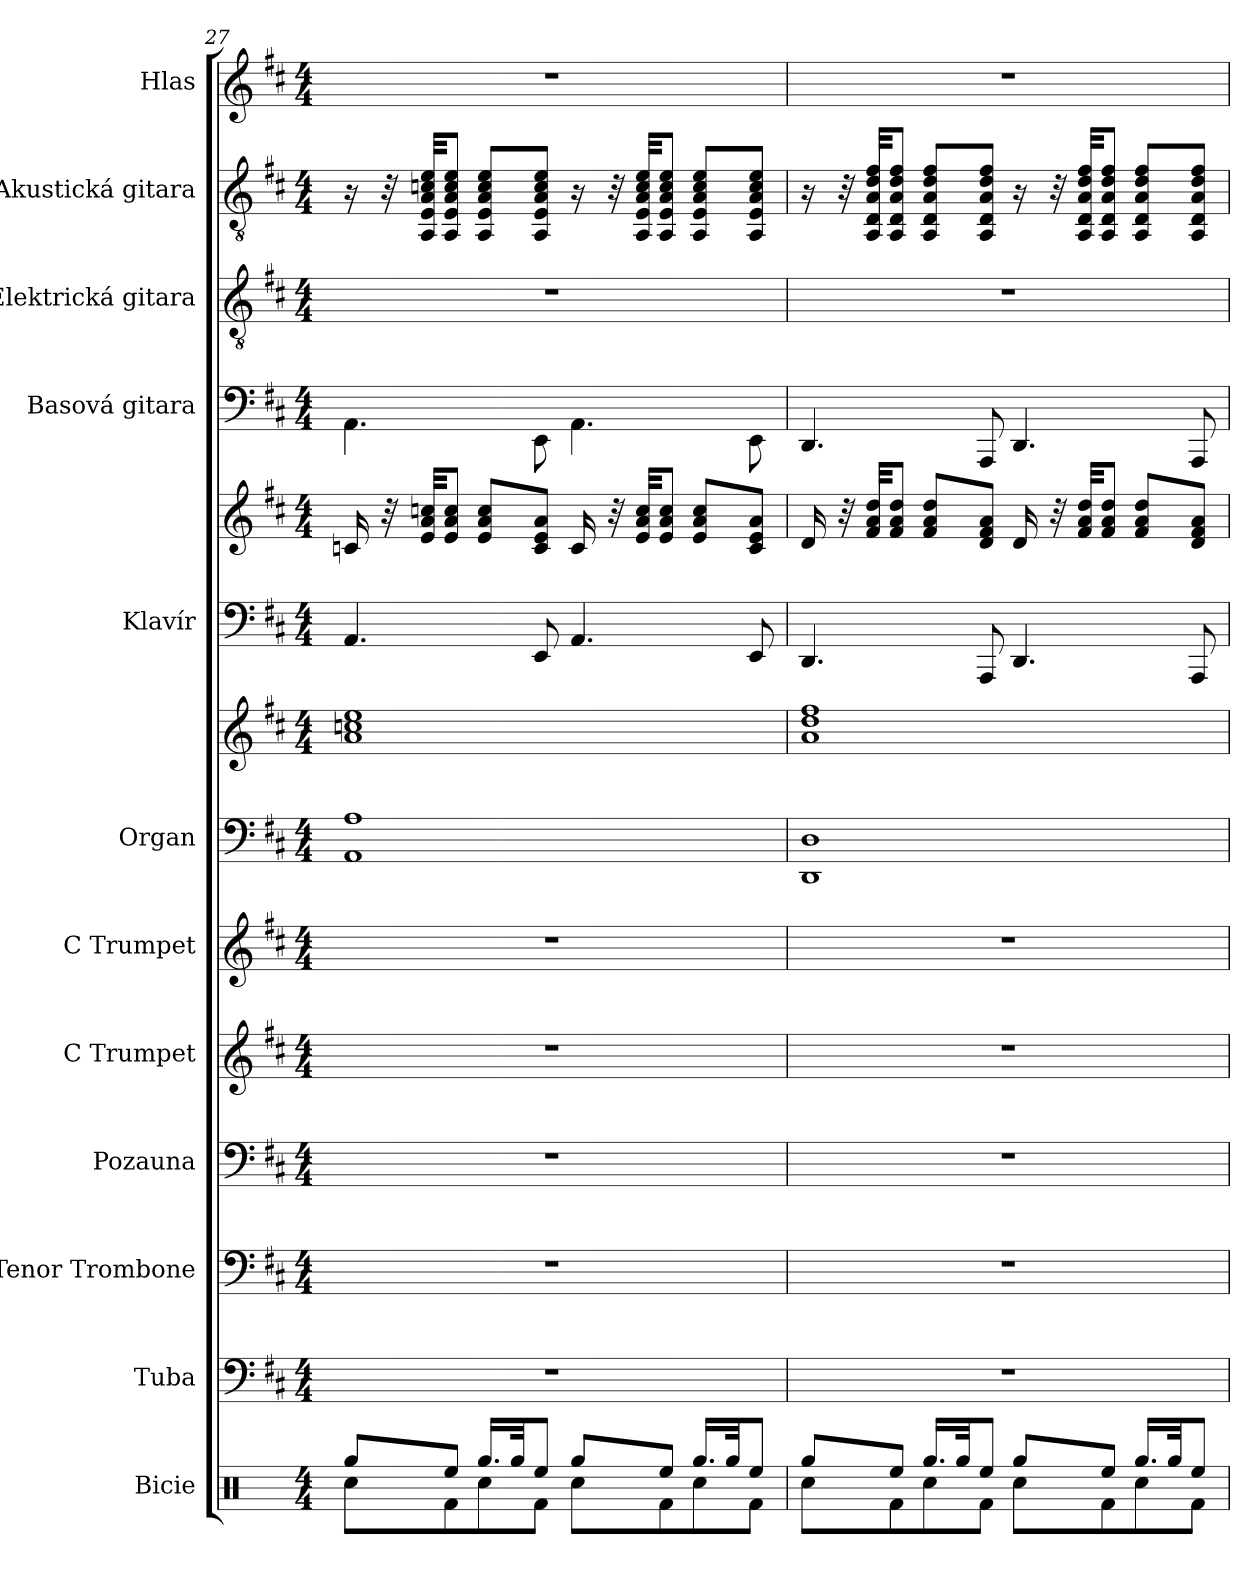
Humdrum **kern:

**kern	**kern	**kern	**kern	**kern	**kern	**kern	**kern	**kern	**kern	**kern	**kern	**kern	**kern
*part12	*part11	*part10	*part9	*part8	*part7	*part6	*part6	*part5	*part5	*part4	*part3	*part2	*part1
*staff14	*staff13	*staff12	*staff11	*staff10	*staff9	*staff8	*staff7	*staff6	*staff5	*staff4	*staff3	*staff2	*staff1
*I"Bicie	*I"Tuba	*I"Tenor Trombone	*I"Pozauna	*I"C Trumpet	*I"C Trumpet	*I"Organ	*	*I"Klavír	*	*I"Basová gitara	*I"Elektrická gitara	*I"Akustická gitara	*I"Hlas
*	*I'Tba.	*I'T. Tbn.	*	*I'C Tpt.	*I'C Tpt.	*I'Org.	*	*I'Kl.	*	*	*	*	*I'Hl.
*clefX	*clefF4	*clefF4	*clefF4	*clefG2	*clefG2	*clefF4	*clefG2	*clefF4	*clefG2	*	*clefGv2	*clefGv2	*clefG2
*	*	*	*	*	*	*	*	*	*	*ITrd7c12	*	*	*
*k[]	*k[f#c#]	*k[f#c#]	*k[f#c#]	*k[f#c#]	*k[f#c#]	*k[f#c#]	*k[f#c#]	*k[f#c#]	*k[f#c#]	*k[f#c#]	*k[f#c#]	*k[f#c#]	*k[f#c#]
*M4/4	*M4/4	*M4/4	*M4/4	*M4/4	*M4/4	*M4/4	*M4/4	*M4/4	*M4/4	*M4/4	*M4/4	*M4/4	*M4/4
=27	=27	=27	=27	=27	=27	=27	=27	=27	=27	=27	=27	=27	=27
*^	*	*	*	*	*	*	*	*	*	*	*	*	*
8Rgg/L	8Rcc\L	1r	1r	1r	1r	1r	1AA 1A	1a 1ccn 1ee	4.AA/	16cn/	4.AAA\	1r	16r	1r
.	.	.	.	.	.	.	.	.	.	32r	.	.	32r	.
.	.	.	.	.	.	.	.	.	.	32e/ 32a/ 32ccn/KKL	.	.	32AA/ 32E/ 32A/ 32cn/ 32e/KKL	.
8Ree/J	8Rf\	.	.	.	.	.	.	.	.	8e/ 8a/ 8cc/J	.	.	8AA/ 8E/ 8A/ 8c/ 8e/J	.
16.Rgg/LL	8Rcc\	.	.	.	.	.	.	.	.	8e/ 8a/ 8cc/L	.	.	8AA/ 8E/ 8A/ 8c/ 8e/L	.
32Rgg/JK	.	.	.	.	.	.	.	.	.	.	.	.	.	.
8Ree/J	8Rf\J	.	.	.	.	.	.	.	8EE/	8c/ 8e/ 8a/J	8EEE\	.	8AA/ 8E/ 8A/ 8c/ 8e/J	.
8Rgg/L	8Rcc\L	.	.	.	.	.	.	.	4.AA/	16c/	4.AAA\	.	16r	.
.	.	.	.	.	.	.	.	.	.	32r	.	.	32r	.
.	.	.	.	.	.	.	.	.	.	32e/ 32a/ 32cc/KKL	.	.	32AA/ 32E/ 32A/ 32c/ 32e/KKL	.
8Ree/J	8Rf\	.	.	.	.	.	.	.	.	8e/ 8a/ 8cc/J	.	.	8AA/ 8E/ 8A/ 8c/ 8e/J	.
16.Rgg/LL	8Rcc\	.	.	.	.	.	.	.	.	8e/ 8a/ 8cc/L	.	.	8AA/ 8E/ 8A/ 8c/ 8e/L	.
32Rgg/JK	.	.	.	.	.	.	.	.	.	.	.	.	.	.
8Ree/J	8Rf\J	.	.	.	.	.	.	.	8EE/	8c/ 8e/ 8a/J	8EEE\	.	8AA/ 8E/ 8A/ 8c/ 8e/J	.
!!LO:PB:g=z
=28	=28	=28	=28	=28	=28	=28	=28	=28	=28	=28	=28	=28	=28	=28
8Rgg/L	8Rcc\L	1r	1r	1r	1r	1r	1DD 1D	1a 1dd 1ff#	4.DD/	16d/	4.DDD/	1r	16r	1r
.	.	.	.	.	.	.	.	.	.	32r	.	.	32r	.
.	.	.	.	.	.	.	.	.	.	32f#/ 32a/ 32dd/KKL	.	.	32AA/ 32D/ 32A/ 32d/ 32f#/KKL	.
8Ree/J	8Rf\	.	.	.	.	.	.	.	.	8f#/ 8a/ 8dd/J	.	.	8AA/ 8D/ 8A/ 8d/ 8f#/J	.
16.Rgg/LL	8Rcc\	.	.	.	.	.	.	.	.	8f#/ 8a/ 8dd/L	.	.	8AA/ 8D/ 8A/ 8d/ 8f#/L	.
32Rgg/JK	.	.	.	.	.	.	.	.	.	.	.	.	.	.
8Ree/J	8Rf\J	.	.	.	.	.	.	.	8AAA/	8d/ 8f#/ 8a/J	8AAAA/	.	8AA/ 8D/ 8A/ 8d/ 8f#/J	.
8Rgg/L	8Rcc\L	.	.	.	.	.	.	.	4.DD/	16d/	4.DDD/	.	16r	.
.	.	.	.	.	.	.	.	.	.	32r	.	.	32r	.
.	.	.	.	.	.	.	.	.	.	32f#/ 32a/ 32dd/KKL	.	.	32AA/ 32D/ 32A/ 32d/ 32f#/KKL	.
8Ree/J	8Rf\	.	.	.	.	.	.	.	.	8f#/ 8a/ 8dd/J	.	.	8AA/ 8D/ 8A/ 8d/ 8f#/J	.
16.Rgg/LL	8Rcc\	.	.	.	.	.	.	.	.	8f#/ 8a/ 8dd/L	.	.	8AA/ 8D/ 8A/ 8d/ 8f#/L	.
32Rgg/JK	.	.	.	.	.	.	.	.	.	.	.	.	.	.
8Ree/J	8Rf\J	.	.	.	.	.	.	.	8AAA/	8d/ 8f#/ 8a/J	8AAAA/	.	8AA/ 8D/ 8A/ 8d/ 8f#/J	.
*v	*v	*	*	*	*	*	*	*	*	*	*	*	*	*
=	=	=	=	=	=	=	=	=	=	=	=	=	=
*-	*-	*-	*-	*-	*-	*-	*-	*-	*-	*-	*-	*-	*-
